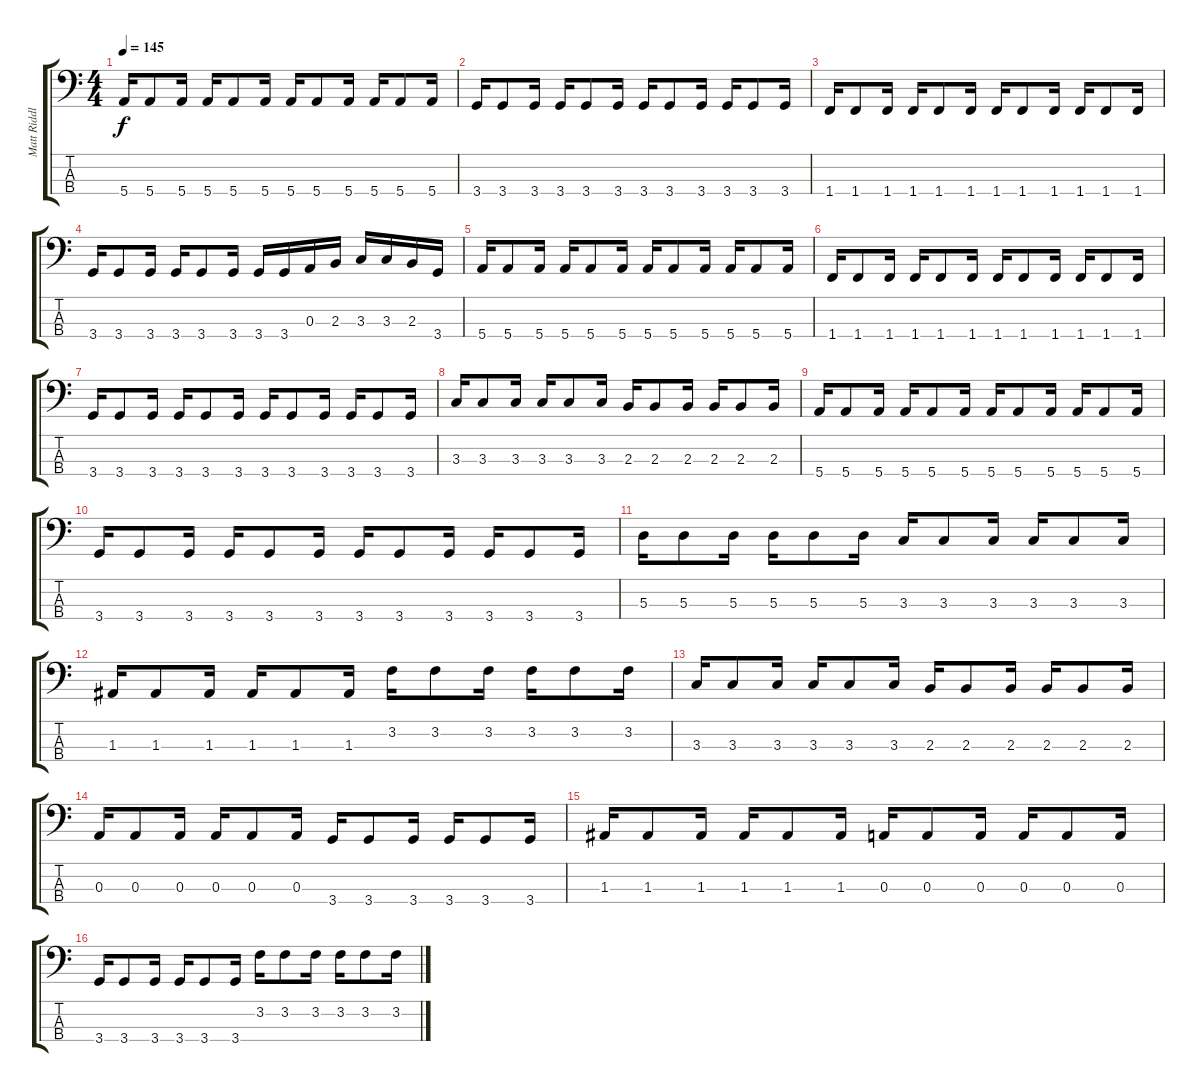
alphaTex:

\track ("Matt Riddle" "Matt Riddl") {instrument electricbassfinger}
\staff {score tabs}
\tuning (G2 D2 A1 E1) {hide}
\ts (4 4)
\tempo 145
\clef f4
\ks c
5.4.16{dy f} 5.4.8 5.4.16 5.4.16 5.4.8 5.4.16 5.4.16 5.4.8 5.4.16 5.4.16 5.4.8 5.4.16 |
3.4.16 3.4.8 3.4.16 3.4.16 3.4.8 3.4.16 3.4.16 3.4.8 3.4.16 3.4.16 3.4.8 3.4.16 |
1.4.16 1.4.8 1.4.16 1.4.16 1.4.8 1.4.16 1.4.16 1.4.8 1.4.16 1.4.16 1.4.8 1.4.16 |
3.4.16 3.4.8 3.4.16 3.4.16 3.4.8 3.4.16 3.4.16 3.4.16 0.3.16 2.3.16 3.3.16 3.3.16 2.3.16 3.4.16 |
5.4.16 5.4.8 5.4.16 5.4.16 5.4.8 5.4.16 5.4.16 5.4.8 5.4.16 5.4.16 5.4.8 5.4.16 |
1.4.16 1.4.8 1.4.16 1.4.16 1.4.8 1.4.16 1.4.16 1.4.8 1.4.16 1.4.16 1.4.8 1.4.16 |
3.4.16 3.4.8 3.4.16 3.4.16 3.4.8 3.4.16 3.4.16 3.4.8 3.4.16 3.4.16 3.4.8 3.4.16 |
3.3.16 3.3.8 3.3.16 3.3.16 3.3.8 3.3.16 2.3.16 2.3.8 2.3.16 2.3.16 2.3.8 2.3.16 |
5.4.16 5.4.8 5.4.16 5.4.16 5.4.8 5.4.16 5.4.16 5.4.8 5.4.16 5.4.16 5.4.8 5.4.16 |
3.4.16 3.4.8 3.4.16 3.4.16 3.4.8 3.4.16 3.4.16 3.4.8 3.4.16 3.4.16 3.4.8 3.4.16 |
5.3.16 5.3.8 5.3.16 5.3.16 5.3.8 5.3.16 3.3.16 3.3.8 3.3.16 3.3.16 3.3.8 3.3.16 |
1.3.16 1.3.8 1.3.16 1.3.16 1.3.8 1.3.16 3.2.16 3.2.8 3.2.16 3.2.16 3.2.8 3.2.16 |
3.3.16 3.3.8 3.3.16 3.3.16 3.3.8 3.3.16 2.3.16 2.3.8 2.3.16 2.3.16 2.3.8 2.3.16 |
0.3.16 0.3.8 0.3.16 0.3.16 0.3.8 0.3.16 3.4.16 3.4.8 3.4.16 3.4.16 3.4.8 3.4.16 |
1.3.16 1.3.8 1.3.16 1.3.16 1.3.8 1.3.16 0.3.16 0.3.8 0.3.16 0.3.16 0.3.8 0.3.16 |
3.4.16 3.4.8 3.4.16 3.4.16 3.4.8 3.4.16 3.2.16 3.2.8 3.2.16 3.2.16 3.2.8 3.2.16
